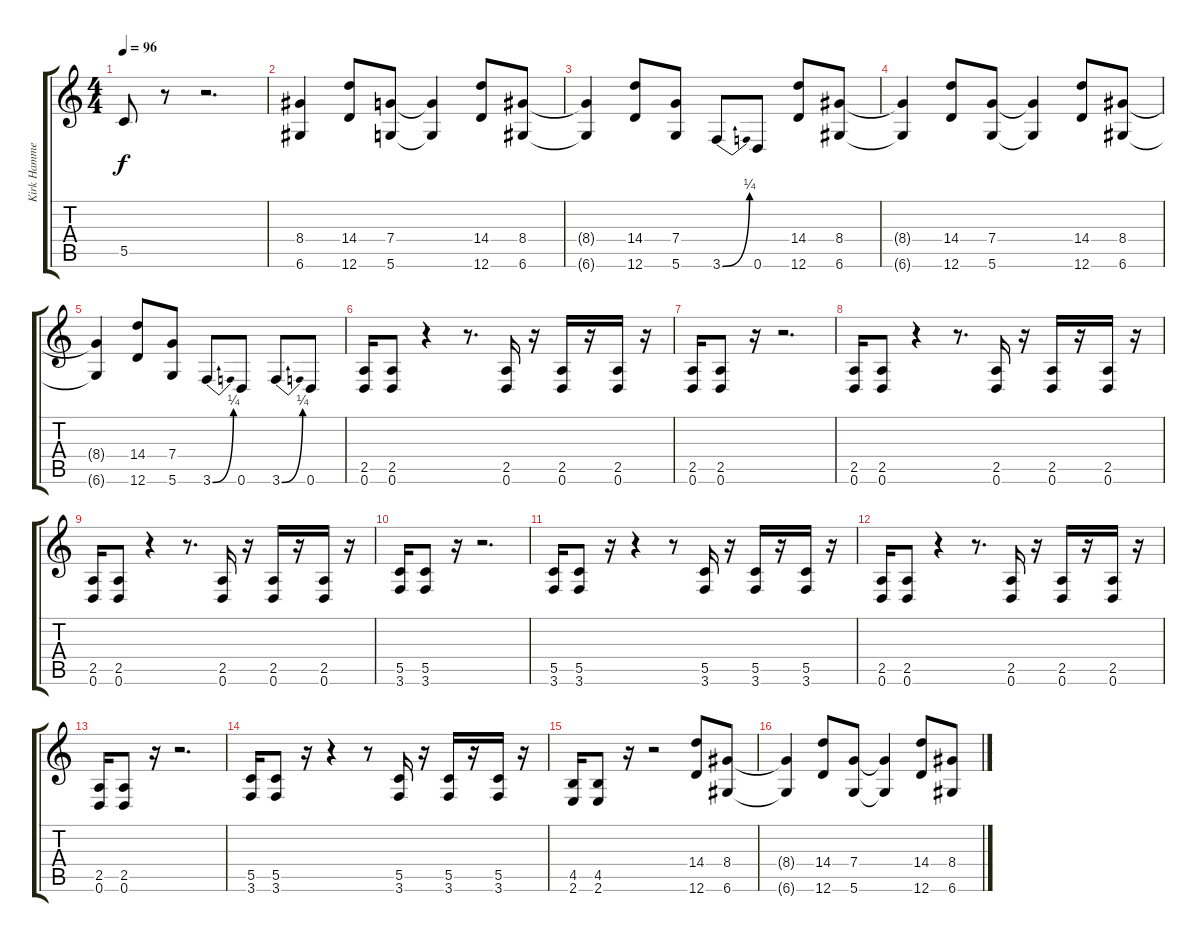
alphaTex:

\track ("Kirk Hammet" "Kirk Hamme") {instrument distortionguitar}
\staff {score tabs}
\tuning (D4 A3 F3 C3 G2 D2) {hide}
\ts (4 4)
\tempo 96
\clef g2
\ks c
5.5.8{dy f} r.8 r.2{d} |
(8.4 6.6).4 (14.4 12.6).8 (7.4 5.6).8 (7.4{t} 5.6{t}).4 (14.4 12.6).8 (8.4 6.6).8 |
(8.4{t} 6.6{t}).4 (14.4 12.6).8 (7.4 5.6).8 3.6{be (bend 0 0 60 1)}.8 0.6.8 (14.4 12.6).8 (8.4 6.6).8 |
(8.4{t} 6.6{t}).4 (14.4 12.6).8 (7.4 5.6).8 (7.4{t} 5.6{t}).4 (14.4 12.6).8 (8.4 6.6).8 |
(8.4{t} 6.6{t}).4 (14.4 12.6).8 (7.4 5.6).8 3.6{be (bend 0 0 60 1)}.8 0.6.8 3.6{be (bend 0 0 60 1)}.8 0.6.8 |
(2.5 0.6).16 (2.5 0.6).8 r.4 r.8{d} (2.5 0.6).16 r.16 (2.5 0.6).16 r.16 (2.5 0.6).16 r.16 |
(2.5 0.6).16 (2.5 0.6).8 r.16 r.2{d} |
(2.5 0.6).16 (2.5 0.6).8 r.4 r.8{d} (2.5 0.6).16 r.16 (2.5 0.6).16 r.16 (2.5 0.6).16 r.16 |
(2.5 0.6).16 (2.5 0.6).8 r.4 r.8{d} (2.5 0.6).16 r.16 (2.5 0.6).16 r.16 (2.5 0.6).16 r.16 |
(5.5 3.6).16 (5.5 3.6).8 r.16 r.2{d} |
(5.5 3.6).16 (5.5 3.6).8 r.16 r.4 r.8 (5.5 3.6).16 r.16 (5.5 3.6).16 r.16 (5.5 3.6).16 r.16 |
(2.5 0.6).16 (2.5 0.6).8 r.4 r.8{d} (2.5 0.6).16 r.16 (2.5 0.6).16 r.16 (2.5 0.6).16 r.16 |
(2.5 0.6).16 (2.5 0.6).8 r.16 r.2{d} |
(5.5 3.6).16 (5.5 3.6).8 r.16 r.4 r.8 (5.5 3.6).16 r.16 (5.5 3.6).16 r.16 (5.5 3.6).16 r.16 |
(4.5 2.6).16 (4.5 2.6).8 r.16 r.2 (14.4 12.6).8 (8.4 6.6).8 |
(8.4{t} 6.6{t}).4 (14.4 12.6).8 (7.4 5.6).8 (7.4{t} 5.6{t}).4 (14.4 12.6).8 (8.4 6.6).8
